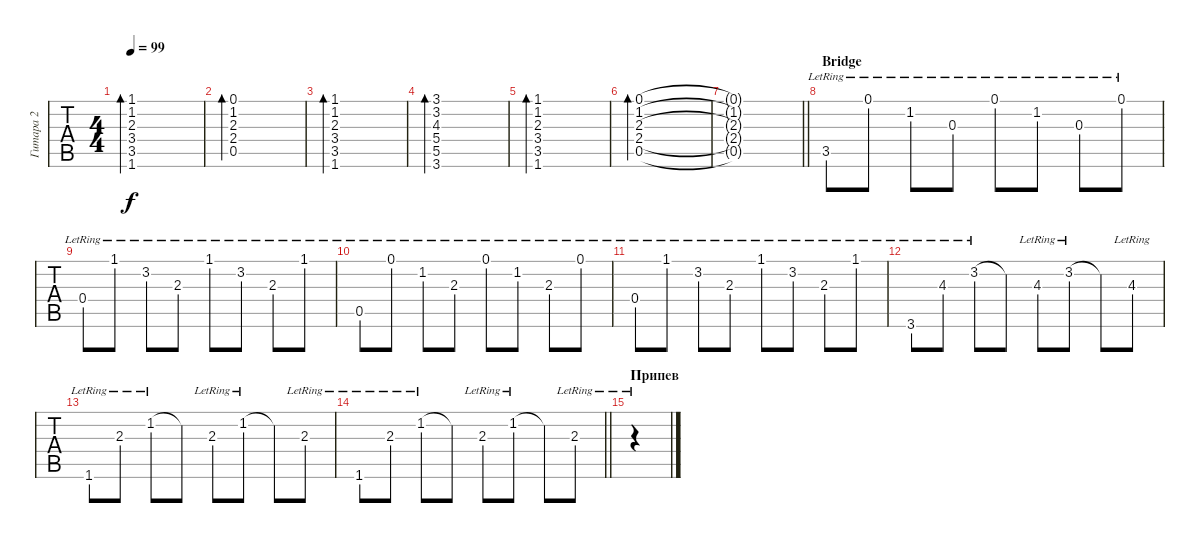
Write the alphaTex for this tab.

\track ("Гитара 2" "Гитара 2") {instrument electricguitarclean}
\staff {tabs}
\tuning (E4 B3 G3 D3 A2 E2) {hide}
\ts (4 4)
\tempo 99
\clef g2
\ks c
(1.1 1.2 2.3 3.4 3.5 1.6).1{bd 120 dy f} |
(0.1 1.2 2.3 2.4 0.5).1{bd 120} |
(1.1 1.2 2.3 3.4 3.5 1.6).1{bd 120} |
(3.1 3.2 4.3 5.4 5.5 3.6).1{bd 120} |
(1.1 1.2 2.3 3.4 3.5 1.6).1{bd 120} |
(0.1 1.2 2.3 2.4 0.5).1{bd 120} |
\barLineRight lightlight
(0.1{t} 1.2{t} 2.3{t} 2.4{t} 0.5{t}).1 |
\section ("" "Bridge")
3.5{lr}.8 0.1{lr}.8 1.2{lr}.8 0.3{lr}.8 0.1{lr}.8 1.2{lr}.8 0.3{lr}.8 0.1{lr}.8 |
0.4{lr}.8 1.1{lr}.8 3.2{lr}.8 2.3{lr}.8 1.1{lr}.8 3.2{lr}.8 2.3{lr}.8 1.1{lr}.8 |
0.5{lr}.8 0.1{lr}.8 1.2{lr}.8 2.3{lr}.8 0.1{lr}.8 1.2{lr}.8 2.3{lr}.8 0.1{lr}.8 |
0.4{lr}.8 1.1{lr}.8 3.2{lr}.8 2.3{lr}.8 1.1{lr}.8 3.2{lr}.8 2.3{lr}.8 1.1{lr}.8 |
3.6{lr}.8 4.3{lr}.8 3.2{lr}.8 3.2{t}.8 4.3{lr}.8 3.2{lr}.8 3.2{t}.8 4.3{lr}.8 |
1.6{lr}.8 2.3{lr}.8 1.2{lr}.8 1.2{t}.8 2.3{lr}.8 1.2{lr}.8 1.2{t}.8 2.3{lr}.8 |
\barLineRight lightlight
1.6{lr}.8 2.3{lr}.8 1.2{lr}.8 1.2{t}.8 2.3{lr}.8 1.2{lr}.8 1.2{t}.8 2.3{lr}.8 |
\section ("" "Припев")
